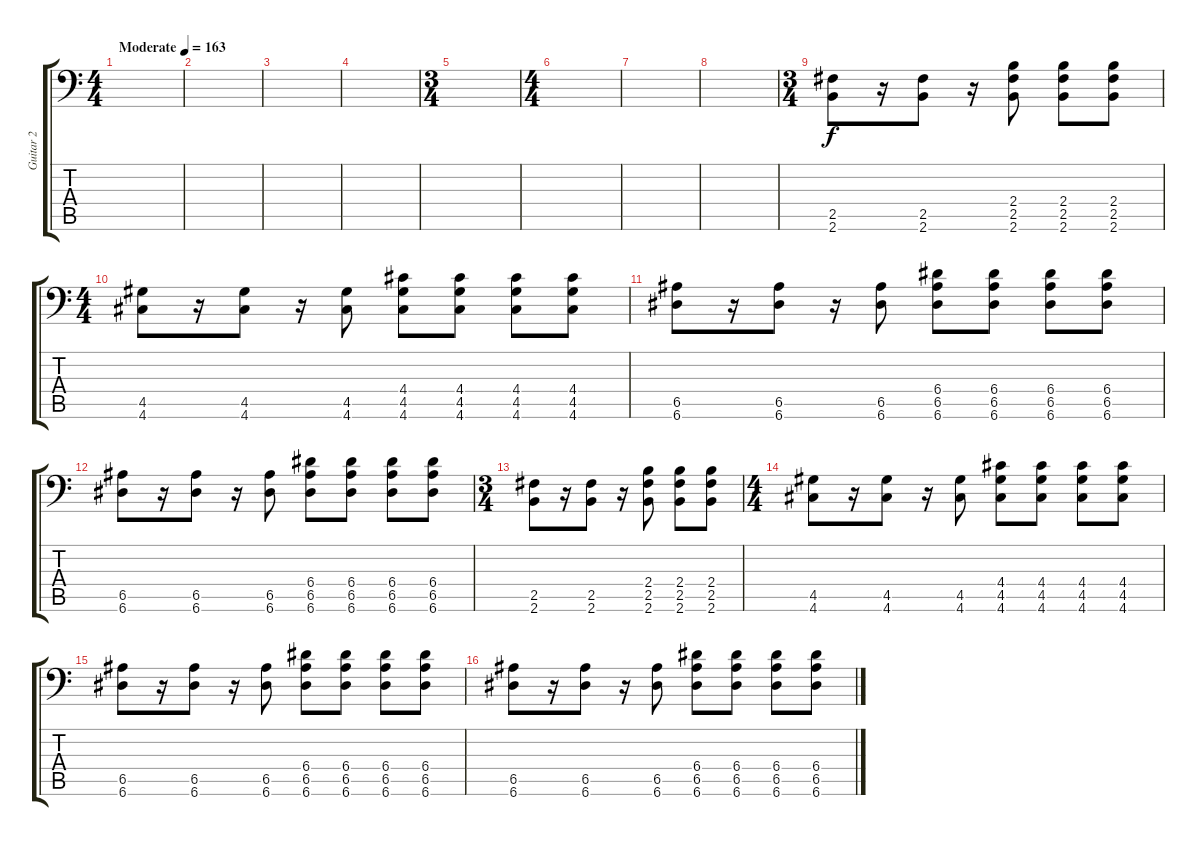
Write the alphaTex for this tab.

\track ("Guitar 2" "Guitar 2") {instrument overdrivenguitar}
\staff {score tabs}
\tuning (B3 Gb3 D3 A2 E2 A1) {hide}
\ts (4 4)
\tempo (163 "Moderate")
\clef f4
\ks c
|
|
|
|
\ts (3 4)
|
\ts (4 4)
|
|
|
\ts (3 4)
(2.5 2.6).8 r.16 (2.5 2.6).8 r.16 (2.4 2.5 2.6).8 (2.4 2.5 2.6).8 (2.4 2.5 2.6).8 |
\ts (4 4)
(4.5 4.6).8 r.16 (4.5 4.6).8 r.16 (4.5 4.6).8 (4.4 4.5 4.6).8 (4.4 4.5 4.6).8 (4.4 4.5 4.6).8 (4.4 4.5 4.6).8 |
(6.5 6.6).8 r.16 (6.5 6.6).8 r.16 (6.5 6.6).8 (6.4 6.5 6.6).8 (6.4 6.5 6.6).8 (6.4 6.5 6.6).8 (6.4 6.5 6.6).8 |
(6.5 6.6).8 r.16 (6.5 6.6).8 r.16 (6.5 6.6).8 (6.4 6.5 6.6).8 (6.4 6.5 6.6).8 (6.4 6.5 6.6).8 (6.4 6.5 6.6).8 |
\ts (3 4)
(2.5 2.6).8 r.16 (2.5 2.6).8 r.16 (2.4 2.5 2.6).8 (2.4 2.5 2.6).8 (2.4 2.5 2.6).8 |
\ts (4 4)
(4.5 4.6).8 r.16 (4.5 4.6).8 r.16 (4.5 4.6).8 (4.4 4.5 4.6).8 (4.4 4.5 4.6).8 (4.4 4.5 4.6).8 (4.4 4.5 4.6).8 |
(6.5 6.6).8 r.16 (6.5 6.6).8 r.16 (6.5 6.6).8 (6.4 6.5 6.6).8 (6.4 6.5 6.6).8 (6.4 6.5 6.6).8 (6.4 6.5 6.6).8 |
(6.5 6.6).8 r.16 (6.5 6.6).8 r.16 (6.5 6.6).8 (6.4 6.5 6.6).8 (6.4 6.5 6.6).8 (6.4 6.5 6.6).8 (6.4 6.5 6.6).8
